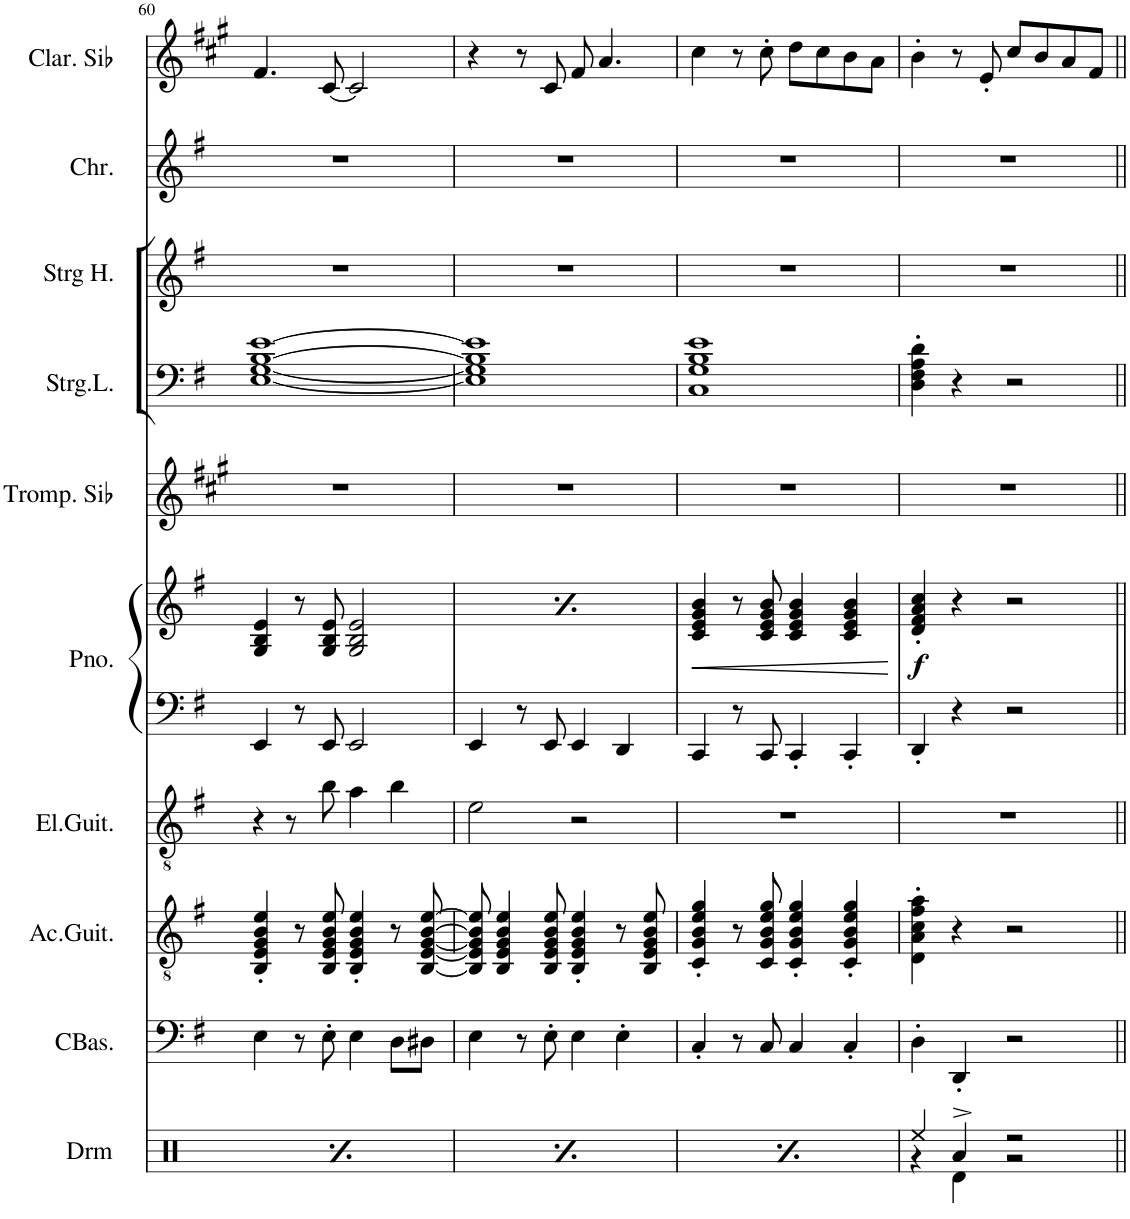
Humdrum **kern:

**kern	**kern	**kern	**kern	**kern	**kern	**dynam	**kern	**kern	**kern	**kern	**kern
*part10	*part9	*part8	*part7	*part6	*part6	*part6	*part5	*part4	*part3	*part2	*part1
*staff11	*staff10	*staff9	*staff8	*staff7	*staff6	*staff6/7	*staff5	*staff4	*staff3	*staff2	*staff1
*I"Drums	*I"Bass	*I"Steel Strg.Guitar	*I"Electric Guitar	*I"Piano	*	*	*I"Bb Trumpet	*I"Strings Low	*I"Strings Hi	*I"Choirs Ooooh	*I"Clarinette en Sib
*I'Drm	*	*	*I'El.Guit.	*I'Pno.	*	*	*I'Trp.	*I'Strg.L.	*I'Strg H.	*I'Chr.	*I'Clar. Sib
!!LO:PB:g=z
*clefX	*clefF4	*clefGv2	*clefGv2	*clefF4	*clefG2	*	*clefG2	*clefF4	*clefG2	*clefG2	*clefG2
*	*Trd7c12	*	*	*	*	*	*Trd1c2	*	*	*	*Trd1c2
*k[]	*k[f#]	*k[f#]	*k[f#]	*k[f#]	*k[f#]	*	*k[f#c#g#]	*k[f#]	*k[f#]	*k[f#]	*k[f#c#g#]
*M2/2	*M2/2	*M2/2	*M2/2	*M2/2	*M2/2	*	*M2/2	*M2/2	*M2/2	*M2/2	*M2/2
*met(c|)	*met(c|)	*met(c|)	*met(c|)	*met(c|)	*met(c|)	*	*met(c|)	*met(c|)	*met(c|)	*met(c|)	*met(c|)
=60	=60	=60	=60	=60	=60	=60	=60	=60	=60	=60	=60
*^	*	*	*	*	*	*	*	*	*	*	*
8Rcc/L	4Rd\	4E\	4BB/' 4E/' 4G/' 4B/' 4e/'	4r	4EE/	4G/ 4B/ 4e/	.	1r	[1E [1G [1B [1e	1r	1r	4.f#/
8Ree/	.	.	.	.	.	.	.	.	.	.	.	.
8Ree/	8r	8r	8r	8r	8r	8r	.	.	.	.	.	.
8Rcc/J	8Rd\	8E'\	8BB/ 8E/ 8G/ 8B/ 8e/	8b\	8EE/	8G/ 8B/ 8e/	.	.	.	.	.	[8c#/
8Ree/L	8Rd\	4E\	4BB/' 4E/' 4G/' 4B/' 4e/'	4a\	2EE/	2G/ 2B/ 2e/	.	.	.	.	.	2c#/]
16Rcc/L	8r	.	.	.	.	.	.	.	.	.	.	.
16Rcc/J	.	.	.	.	.	.	.	.	.	.	.	.
8Rcc^/J	4r	8D\L	8r	4b\	.	.	.	.	.	.	.	.
8r	.	8D#X\J	[8BB/ [8E/ [8G/ [8B/ [8e/	.	.	.	.	.	.	.	.	.
=61	=61	=61	=61	=61	=61	=61	=61	=61	=61	=61	=61	=61
8Rcc/L	4Rd\	4E\	8BB/] 8E/] 8G/] 8B/] 8e/]	2e\	4EE/	4G/ 4B/ 4e/	.	1r	1E] 1G] 1B] 1e]	1r	1r	4r
8Ree/	.	.	4BB/ 4E/ 4G/ 4B/ 4e/	.	.	.	.	.	.	.	.	.
8Ree/	8r	8r	.	.	8r	8r	.	.	.	.	.	8r
8Rcc/J	8Rd\	8E'\	8BB/ 8E/ 8G/ 8B/ 8e/	.	8EE/	8G/ 8B/ 8e/	.	.	.	.	.	8c#/
8Ree/L	8Rd\	4E\	4BB/' 4E/' 4G/' 4B/' 4e/'	2r	4EE/	2G/ 2B/ 2e/	.	.	.	.	.	8f#/
16Rcc/L	8r	.	.	.	.	.	.	.	.	.	.	4.a/
16Rcc/J	.	.	.	.	.	.	.	.	.	.	.	.
8Rcc^/J	4r	4E'\	8r	.	4DD/	.	.	.	.	.	.	.
8r	.	.	8BB/ 8E/ 8G/ 8B/ 8e/	.	.	.	.	.	.	.	.	.
=62	=62	=62	=62	=62	=62	=62	=62	=62	=62	=62	=62	=62
!	!	!	!	!	!	!	!LO:HP:b	!	!	!	!	!
8Rcc/L	4Rd\	4C'/	4C/' 4G/' 4B/' 4e/' 4g/'	1r	4CC/	4c/ 4e/ 4g/ 4b/	<	1r	1C 1G 1B 1e	1r	1r	4cc#\
8Ree/	.	.	.	.	.	.	.	.	.	.	.	.
8Ree/	8r	8r	8r	.	8r	8r	.	.	.	.	.	8r
8Rcc/J	8Rd\	8C/	8C/ 8G/ 8B/ 8e/ 8g/	.	8CC/	8c/ 8e/ 8g/ 8b/	.	.	.	.	.	8cc#'\
8Ree/L	8Rd\	4C/	4C/' 4G/' 4B/' 4e/' 4g/'	.	4CC'/	4c/ 4e/ 4g/ 4b/	.	.	.	.	.	8dd\L
16Rcc/L	8r	.	.	.	.	.	.	.	.	.	.	8cc#\
16Rcc/J	.	.	.	.	.	.	.	.	.	.	.	.
8Rcc^/J	4r	4C'/	4C/' 4G/' 4B/' 4e/' 4g/'	.	4CC'/	4c/ 4e/ 4g/ 4b/	.	.	.	.	.	8b\
8r	.	.	.	.	.	.	.	.	.	.	.	8a\J
*v	*v	*	*	*	*	*	*	*	*	*	*	*
.	.	.	.	.	.	[	.	.	.	.	.
=63	=63	=63	=63	=63	=63	=63	=63	=63	=63	=63	=63
*^	*	*	*	*	*	*	*	*	*	*	*
!	!	!	!	!	!	!	!LO:DY:b	!	!	!	!	!
4Ree/	4r	4D'\	4D\' 4A\' 4c\' 4f#\' 4a\'	1r	4DD'/	4d/' 4f#/' 4a/' 4cc/'	f	1r	4D\' 4F#\' 4A\' 4d\'	1r	1r	4b'\
4Ra^/	4Rd\	4DD'/	4r	.	4r	4r	.	.	4r	.	.	8r
.	.	.	.	.	.	.	.	.	.	.	.	8e'/
2r	2r	2r	2r	.	2r	2r	.	.	2r	.	.	8cc#/L
.	.	.	.	.	.	.	.	.	.	.	.	8b/
.	.	.	.	.	.	.	.	.	.	.	.	8a/
.	.	.	.	.	.	.	.	.	.	.	.	8f#/J
*v	*v	*	*	*	*	*	*	*	*	*	*	*
=||	=||	=||	=||	=||	=||	=||	=||	=||	=||	=||	=||
*-	*-	*-	*-	*-	*-	*-	*-	*-	*-	*-	*-
